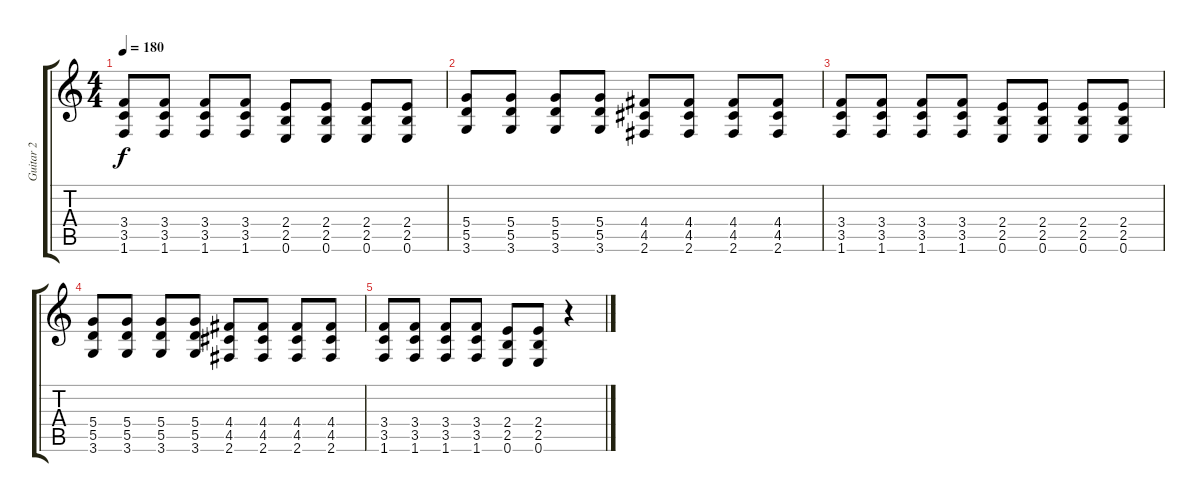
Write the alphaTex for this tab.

\track ("Guitar 2" "Guitar 2") {instrument overdrivenguitar}
\staff {score tabs}
\tuning (E4 B3 G3 D3 A2 E2) {hide}
\ts (4 4)
\tempo 180
\clef g2
\ks c
(3.4 3.5 1.6).8{dy f} (3.4 3.5 1.6).8 (3.4 3.5 1.6).8 (3.4 3.5 1.6).8 (2.4 2.5 0.6).8 (2.4 2.5 0.6).8 (2.4 2.5 0.6).8 (2.4 2.5 0.6).8 |
(5.4 5.5 3.6).8 (5.4 5.5 3.6).8 (5.4 5.5 3.6).8 (5.4 5.5 3.6).8 (4.4 4.5 2.6).8 (4.4 4.5 2.6).8 (4.4 4.5 2.6).8 (4.4 4.5 2.6).8 |
(3.4 3.5 1.6).8 (3.4 3.5 1.6).8 (3.4 3.5 1.6).8 (3.4 3.5 1.6).8 (2.4 2.5 0.6).8 (2.4 2.5 0.6).8 (2.4 2.5 0.6).8 (2.4 2.5 0.6).8 |
(5.4 5.5 3.6).8 (5.4 5.5 3.6).8 (5.4 5.5 3.6).8 (5.4 5.5 3.6).8 (4.4 4.5 2.6).8 (4.4 4.5 2.6).8 (4.4 4.5 2.6).8 (4.4 4.5 2.6).8 |
(3.4 3.5 1.6).8 (3.4 3.5 1.6).8 (3.4 3.5 1.6).8 (3.4 3.5 1.6).8 (2.4 2.5 0.6).8 (2.4 2.5 0.6).8 r.4
